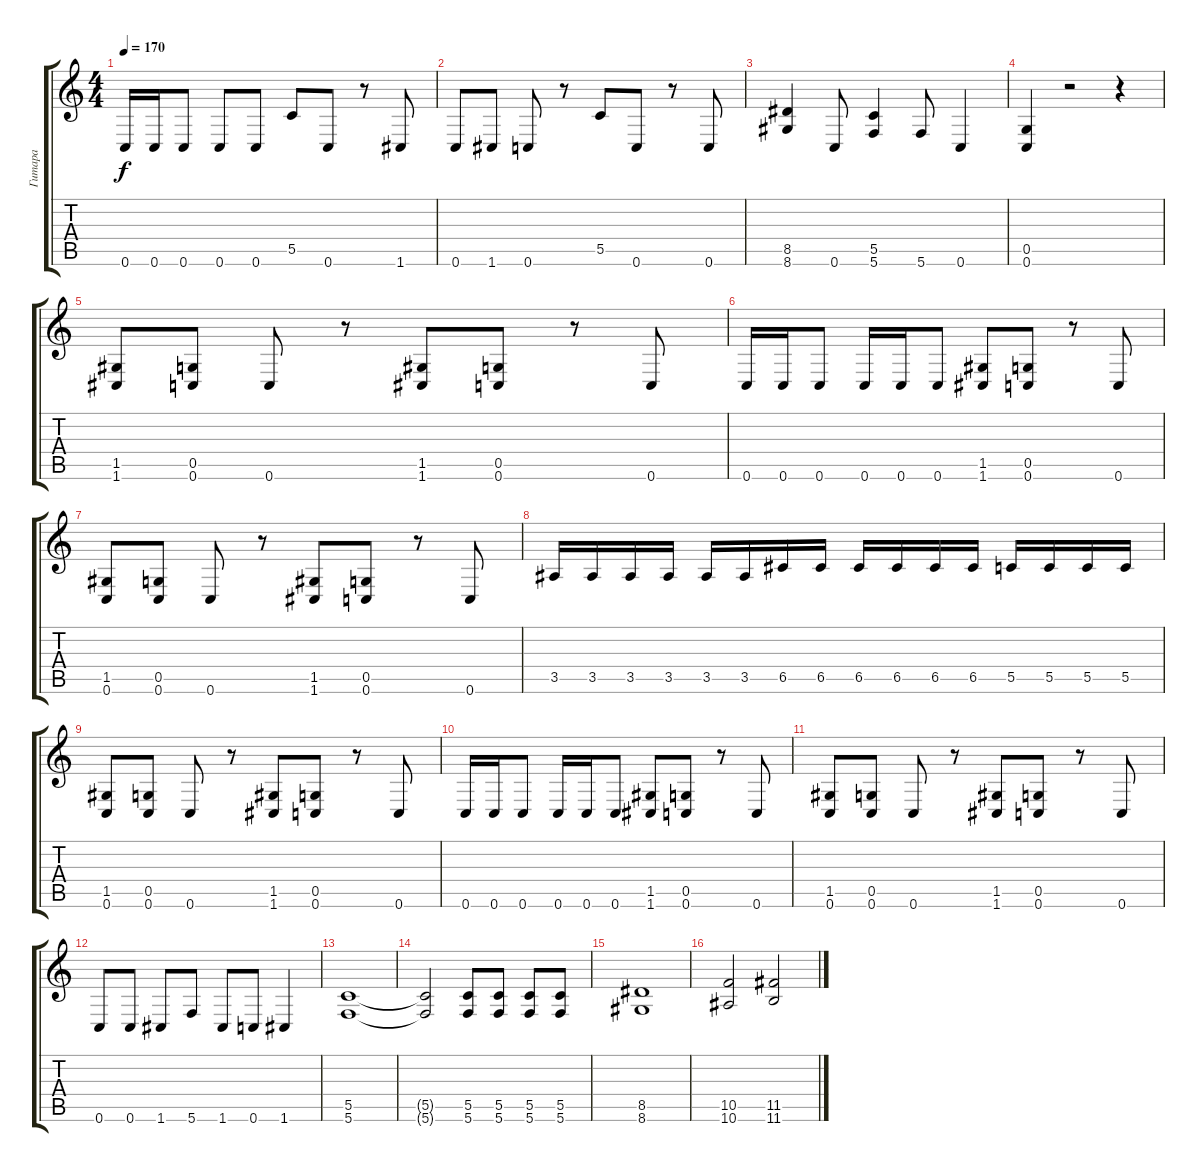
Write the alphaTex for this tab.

\track ("Гитара" "Гитара") {instrument distortionguitar}
\staff {score tabs}
\tuning (C4 F3 Bb2 Eb2 G2 C2) {hide}
\ts (4 4)
\tempo 170
\clef g2
\ks c
0.6.16{dy f} 0.6.16 0.6.8 0.6.8 0.6.8 5.5.8 0.6.8 r.8 1.6.8 |
0.6.8 1.6.8 0.6.8 r.8 5.5.8 0.6.8 r.8 0.6.8 |
(8.5 8.6).4 0.6.8 (5.5 5.6).4 5.6.8 0.6.4 |
(0.5 0.6).4 r.2 r.4 |
(1.5 1.6).8 (0.5 0.6).8 0.6.8 r.8 (1.5 1.6).8 (0.5 0.6).8 r.8 0.6.8 |
0.6.16 0.6.16 0.6.8 0.6.16 0.6.16 0.6.8 (1.5 1.6).8 (0.5 0.6).8 r.8 0.6.8 |
(1.5 0.6).8 (0.5 0.6).8 0.6.8 r.8 (1.5 1.6).8 (0.5 0.6).8 r.8 0.6.8 |
3.5.16 3.5.16 3.5.16 3.5.16 3.5.16 3.5.16 6.5.16 6.5.16 6.5.16 6.5.16 6.5.16 6.5.16 5.5.16 5.5.16 5.5.16 5.5.16 |
(1.5 0.6).8 (0.5 0.6).8 0.6.8 r.8 (1.5 1.6).8 (0.5 0.6).8 r.8 0.6.8 |
0.6.16 0.6.16 0.6.8 0.6.16 0.6.16 0.6.8 (1.5 1.6).8 (0.5 0.6).8 r.8 0.6.8 |
(1.5 0.6).8 (0.5 0.6).8 0.6.8 r.8 (1.5 1.6).8 (0.5 0.6).8 r.8 0.6.8 |
0.6.8 0.6.8 1.6.8 5.6.8 1.6.8 0.6.8 1.6.4 |
(5.5 5.6).1 |
(5.5{t} 5.6{t}).2 (5.5 5.6).8 (5.5 5.6).8 (5.5 5.6).8 (5.5 5.6).8 |
(8.5 8.6).1 |
(10.5 10.6).2 (11.5 11.6).2
